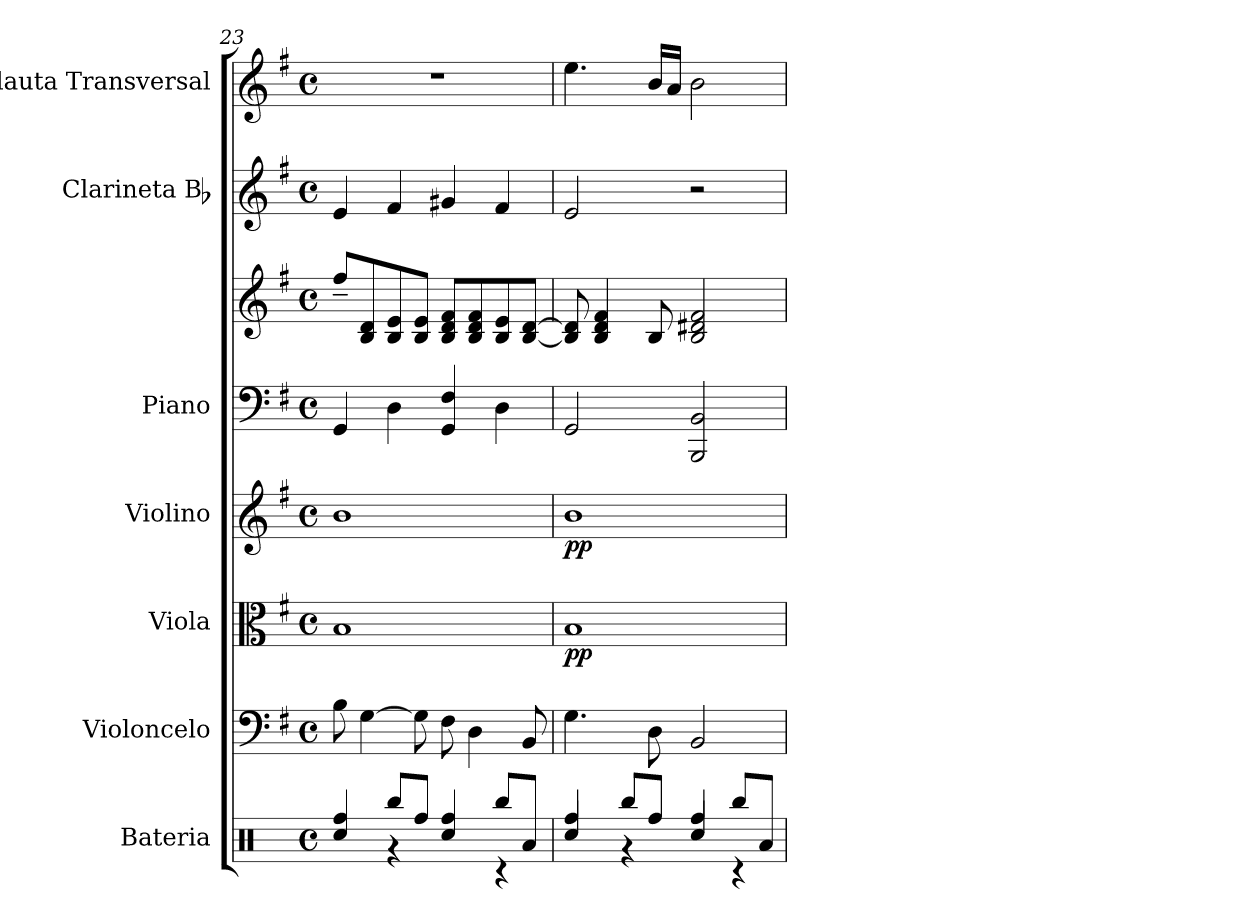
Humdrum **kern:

**kern	**kern	**kern	**dynam	**kern	**dynam	**kern	**kern	**kern	**kern
*part7	*part6	*part5	*part5	*part4	*part4	*part3	*part3	*part2	*part1
*staff8	*staff7	*staff6	*staff6	*staff5	*staff5	*staff4	*staff3	*staff2	*staff1
*I"Bateria	*I"Violoncelo	*I"Viola	*	*I"Violino	*	*I"Piano	*	*I"Clarineta Bb	*I"Flauta Transversal
*I'Bat.	*I'Vc.	*I'Vla	*	*I'Vln.	*	*I'Pno	*	*I'Cl. Bb	*I'Fl.
!!LO:LB:g=z
*clefX	*clefF4	*clefC3	*	*clefG2	*	*clefF4	*clefG2	*clefG2	*clefG2
*	*	*	*	*	*	*	*	*ITrd1c2	*
*k[]	*k[f#]	*k[f#]	*	*k[f#]	*	*k[f#]	*k[f#]	*k[b-]	*k[f#]
*M4/4	*M4/4	*M4/4	*	*M4/4	*	*M4/4	*M4/4	*M4/4	*M4/4
*met(c)	*met(c)	*met(c)	*	*met(c)	*	*met(c)	*met(c)	*met(c)	*met(c)
=23	=23	=23	=23	=23	=23	=23	=23	=23	=23
*^	*	*	*	*	*	*	*	*	*
4Rff/	4Rcc/	8B\	1B	.	1b	.	4GG/	8ff#~/L	4d/	1r
.	.	[4G\	.	.	.	.	.	8B/ 8d/	.	.
8Rbb/L	4r	.	.	.	.	.	4D\	8B/ 8e/	4e/	.
8Rff/J	.	8G\]	.	.	.	.	.	8B/ 8e/J	.	.
4Rff/	4Rcc/	8F#\	.	.	.	.	4GG/ 4F#/	8B/ 8d/ 8f#/L	4f#X/	.
.	.	4D\	.	.	.	.	.	8B/ 8d/ 8f#/	.	.
8Rbb/L	4r	.	.	.	.	.	4D\	8B/ 8e/	4e/	.
8Ra/J	.	8BB/	.	.	.	.	.	[8B/ [8d/J	.	.
=24	=24	=24	=24	=24	=24	=24	=24	=24	=24	=24
!	!	!	!	!LO:DY:b	!	!LO:DY:b	!	!	!	!
4Rff/	4Rcc/	4.G\	1B	pp	1b	pp	2GG/	8B/] 8d/]	2d/	4.ee\
.	.	.	.	.	.	.	.	4B/ 4d/ 4f#/	.	.
8Rbb/L	4r	.	.	.	.	.	.	.	.	.
8Rff/J	.	8D\	.	.	.	.	.	8B/	.	16b/LL
.	.	.	.	.	.	.	.	.	.	16a/JJ
4Rff/	4Rcc/	2BB/	.	.	.	.	2BBB/ 2BB/	2B/ 2d#X/ 2f#/	2r	2b\
8Rbb/L	4r	.	.	.	.	.	.	.	.	.
8Ra/J	.	.	.	.	.	.	.	.	.	.
*v	*v	*	*	*	*	*	*	*	*	*
=	=	=	=	=	=	=	=	=	=
*-	*-	*-	*-	*-	*-	*-	*-	*-	*-
